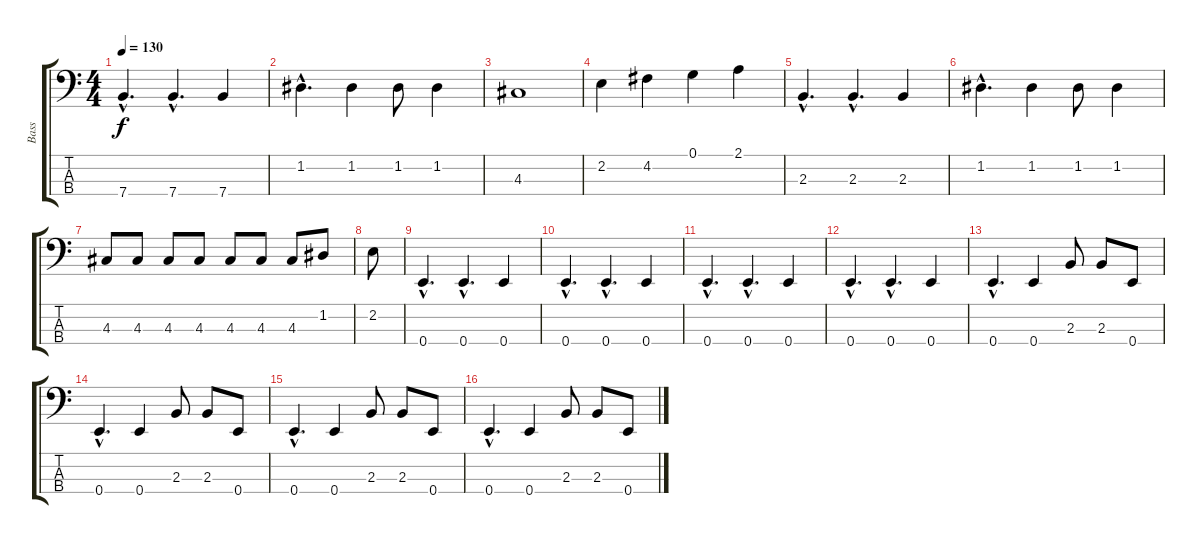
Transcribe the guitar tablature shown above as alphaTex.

\track ("Bass" "Bass") {instrument electricbasspick}
\staff {score tabs}
\tuning (G2 D2 A1 E1) {hide}
\ts (4 4)
\tempo 130
\clef f4
\ks c
7.4{hac}.4{d dy f} 7.4{hac}.4{d} 7.4.4 |
1.2{hac}.4{d} 1.2.4 1.2.8 1.2.4 |
4.3.1 |
2.2.4 4.2.4 0.1.4 2.1.4 |
2.3{hac}.4{d} 2.3{hac}.4{d} 2.3.4 |
1.2{hac}.4{d} 1.2.4 1.2.8 1.2.4 |
4.3.8 4.3.8 4.3.8 4.3.8 4.3.8 4.3.8 4.3.8 1.2.8 |
2.2.8 |
0.4{hac}.4{d} 0.4{hac}.4{d} 0.4.4 |
0.4{hac}.4{d} 0.4{hac}.4{d} 0.4.4 |
0.4{hac}.4{d} 0.4{hac}.4{d} 0.4.4 |
0.4{hac}.4{d} 0.4{hac}.4{d} 0.4.4 |
0.4{hac}.4{d} 0.4.4 2.3.8 2.3.8 0.4.8 |
0.4{hac}.4{d} 0.4.4 2.3.8 2.3.8 0.4.8 |
0.4{hac}.4{d} 0.4.4 2.3.8 2.3.8 0.4.8 |
0.4{hac}.4{d} 0.4.4 2.3.8 2.3.8 0.4.8
